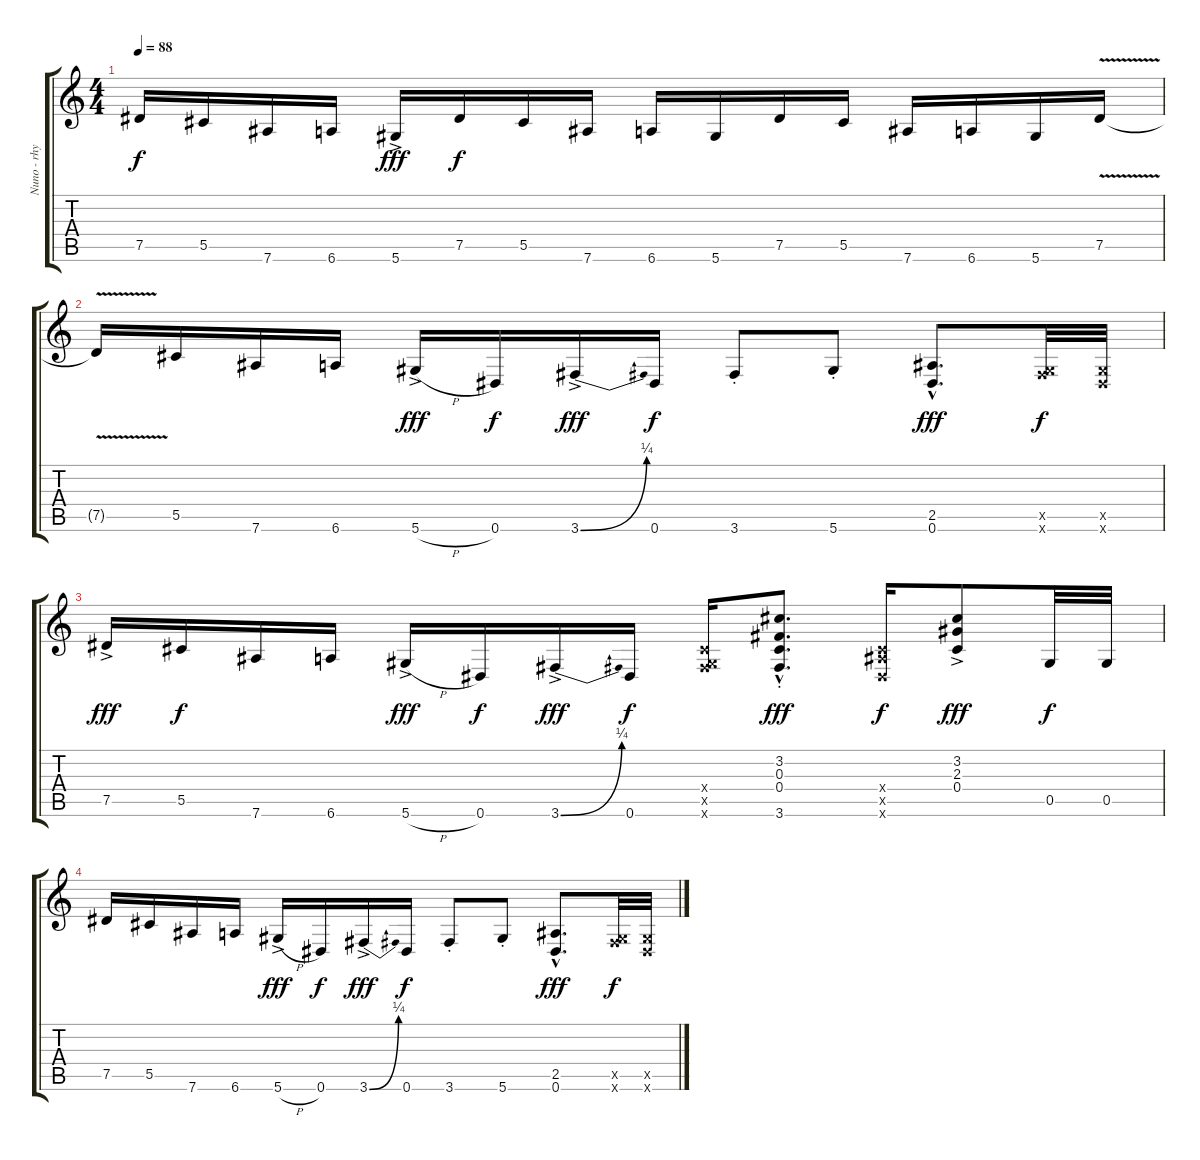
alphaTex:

\track ("Nuno - rhythm" "Nuno - rhy") {instrument distortionguitar}
\staff {score tabs}
\tuning (Eb4 Bb3 Gb3 Db3 Ab2 Eb2) {hide}
\ts (4 4)
\tempo 88
\clef g2
\ks c
7.5{t}.16{dy f} 5.5.16 7.6.16 6.6.16 5.6{ac}.16{dy fff} 7.5.16{dy f} 5.5.16 7.6.16 6.6.16 5.6.16 7.5.16 5.5.16 7.6.16 6.6.16 5.6.16 7.5{v}.16 |
7.5{t}.16 5.5.16 7.6.16 6.6.16 5.6{h ac}.16{dy fff} 0.6.16{dy f} 3.6{be (bend 0 0 60 1) ac}.16{dy fff} 0.6.16{dy f} 3.6{st}.8 5.6{st}.8 (2.5{hac} 0.6{hac}).8{d dy fff} (0.5{x} 3.6{x}).32{dy f} (0.5{x} 0.6{x}).32 |
7.5{ac}.16{dy fff} 5.5.16{dy f} 7.6.16 6.6.16 5.6{h ac}.16{dy fff} 0.6.16{dy f} 3.6{be (bend 0 0 60 1) ac}.16{dy fff} 0.6.16{dy f} (0.4{x} 0.5{x} 3.6{x}).16 (3.2{hac} 0.3{hac} 0.4{hac} 3.6{hac st}).8{d dy fff} (0.4{x} 2.5{x} 0.6{x}).16{dy f} (3.2{ac} 2.3{ac} 0.4{ac}).8{dy fff} 0.5.32{dy f} 0.5.32 |
7.5.16 5.5.16 7.6.16 6.6.16 5.6{h ac}.16{dy fff} 0.6.16{dy f} 3.6{be (bend 0 0 60 1) ac}.16{dy fff} 0.6.16{dy f} 3.6{st}.8 5.6{st}.8 (2.5{hac} 0.6{hac}).8{d dy fff} (0.5{x} 3.6{x}).32{dy f} (0.5{x} 0.6{x}).32
